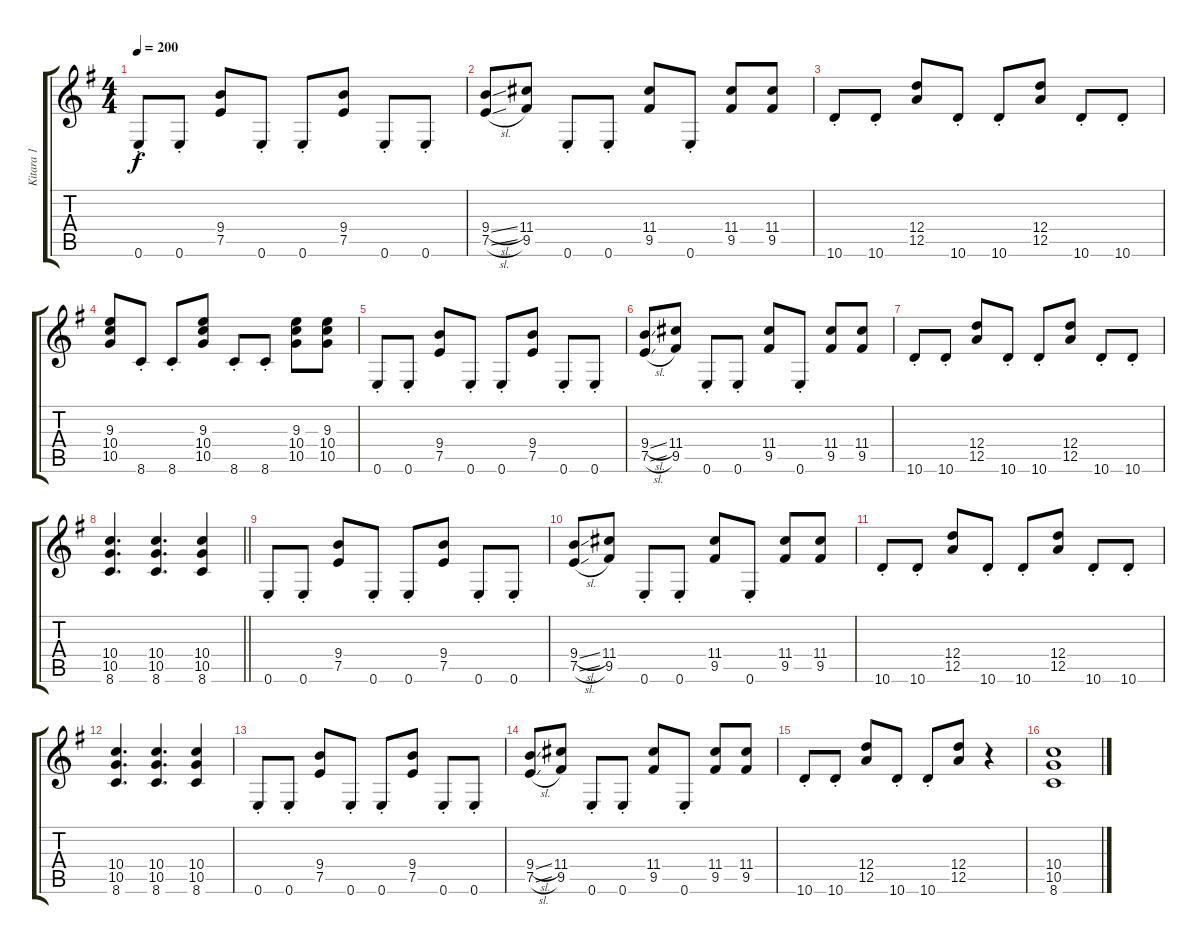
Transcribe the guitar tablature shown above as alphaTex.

\track ("Kitara 1" "Kitara 1") {instrument distortionguitar}
\staff {score tabs}
\tuning (E4 B3 G3 D3 A2 E2) {hide}
\ts (4 4)
\tempo 200
\clef g2
\ks g
0.6{st}.8{dy f} 0.6{st}.8 (9.4 7.5).8 0.6{st}.8 0.6{st}.8 (9.4 7.5).8 0.6{st}.8 0.6{st}.8 |
(9.4{sl} 7.5{sl}).8 (11.4 9.5).8 0.6{st}.8 0.6{st}.8 (11.4 9.5).8 0.6{st}.8 (11.4 9.5).8 (11.4 9.5).8 |
10.6{st}.8 10.6{st}.8 (12.4 12.5).8 10.6{st}.8 10.6{st}.8 (12.4 12.5).8 10.6{st}.8 10.6{st}.8 |
(9.3 10.4 10.5).8 8.6{st}.8 8.6{st}.8 (9.3 10.4 10.5).8 8.6{st}.8 8.6{st}.8 (9.3 10.4 10.5).8 (9.3 10.4 10.5).8 |
0.6{st}.8 0.6{st}.8 (9.4 7.5).8 0.6{st}.8 0.6{st}.8 (9.4 7.5).8 0.6{st}.8 0.6{st}.8 |
(9.4{sl} 7.5{sl}).8 (11.4 9.5).8 0.6{st}.8 0.6{st}.8 (11.4 9.5).8 0.6{st}.8 (11.4 9.5).8 (11.4 9.5).8 |
10.6{st}.8 10.6{st}.8 (12.4 12.5).8 10.6{st}.8 10.6{st}.8 (12.4 12.5).8 10.6{st}.8 10.6{st}.8 |
\barLineRight lightlight
(10.4 10.5 8.6).4{d} (10.4 10.5 8.6).4{d} (10.4 10.5 8.6).4 |
0.6{st}.8 0.6{st}.8 (9.4 7.5).8 0.6{st}.8 0.6{st}.8 (9.4 7.5).8 0.6{st}.8 0.6{st}.8 |
(9.4{sl} 7.5{sl}).8 (11.4 9.5).8 0.6{st}.8 0.6{st}.8 (11.4 9.5).8 0.6{st}.8 (11.4 9.5).8 (11.4 9.5).8 |
10.6{st}.8 10.6{st}.8 (12.4 12.5).8 10.6{st}.8 10.6{st}.8 (12.4 12.5).8 10.6{st}.8 10.6{st}.8 |
(10.4 10.5 8.6).4{d} (10.4 10.5 8.6).4{d} (10.4 10.5 8.6).4 |
0.6{st}.8 0.6{st}.8 (9.4 7.5).8 0.6{st}.8 0.6{st}.8 (9.4 7.5).8 0.6{st}.8 0.6{st}.8 |
(9.4{sl} 7.5{sl}).8 (11.4 9.5).8 0.6{st}.8 0.6{st}.8 (11.4 9.5).8 0.6{st}.8 (11.4 9.5).8 (11.4 9.5).8 |
10.6{st}.8 10.6{st}.8 (12.4 12.5).8 10.6{st}.8 10.6{st}.8 (12.4 12.5).8 r.4 |
(10.4 10.5 8.6).1
